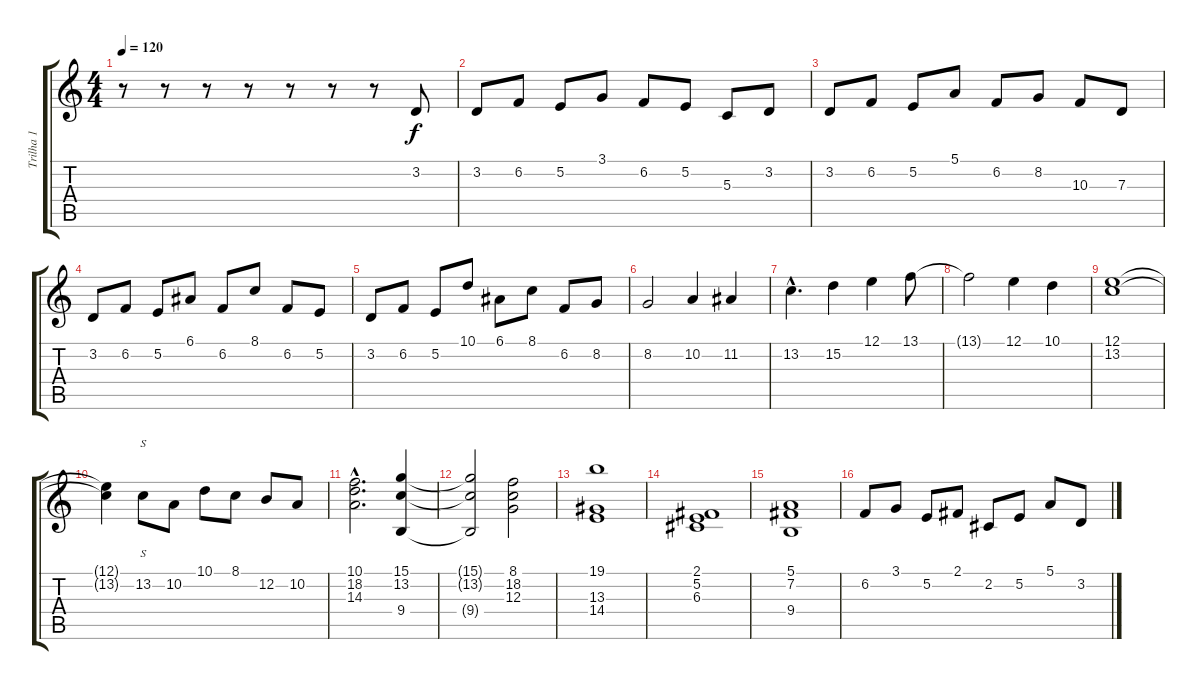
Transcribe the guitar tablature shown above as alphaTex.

\track ("Trilha 1" "Trilha 1") {instrument stringensemble1}
\staff {score tabs}
\tuning (E4 B3 G3 D3 A2 E2) {hide}
\ts (4 4)
\tempo 120
\clef g2
\ks c
r.8{dy f} r.8 r.8 r.8 r.8 r.8 r.8 3.2{t}.8 |
3.2.8 6.2.8 5.2.8 3.1.8 6.2.8 5.2.8 5.3.8 3.2.8 |
3.2.8 6.2.8 5.2.8 5.1.8 6.2.8 8.2.8 10.3.8 7.3.8 |
3.2.8 6.2.8 5.2.8 6.1.8 6.2.8 8.1.8 6.2.8 5.2.8 |
3.2.8 6.2.8 5.2.8 10.1.8 6.1.8 8.1.8 6.2.8 8.2.8 |
8.2.2 10.2.4 11.2.4 |
13.2{hac}.4{d} 15.2.4 12.1.4 13.1.8 |
13.1{t}.2 12.1.4 10.1.4 |
(12.1 13.2).1 |
(12.1{t} 13.2{t}).4 13.2.8{s volume 16 instrument flute} 10.2.8 10.1.8 8.1.8 12.2.8 10.2.8 |
(10.1{hac} 18.2{hac} 14.3{hac}).2{d volume 13 instrument stringensemble1} (15.1 13.2 9.4).4 |
(15.1{t} 13.2{t} 9.4{t}).2 (8.1 18.2 12.3).2 |
(19.1 13.3 14.4).1 |
(2.1 5.2 6.3).1 |
(5.1 7.2 9.4).1 |
6.2.8 3.1.8 5.2.8 2.1.8 2.2.8 5.2.8 5.1.8 3.2.8
